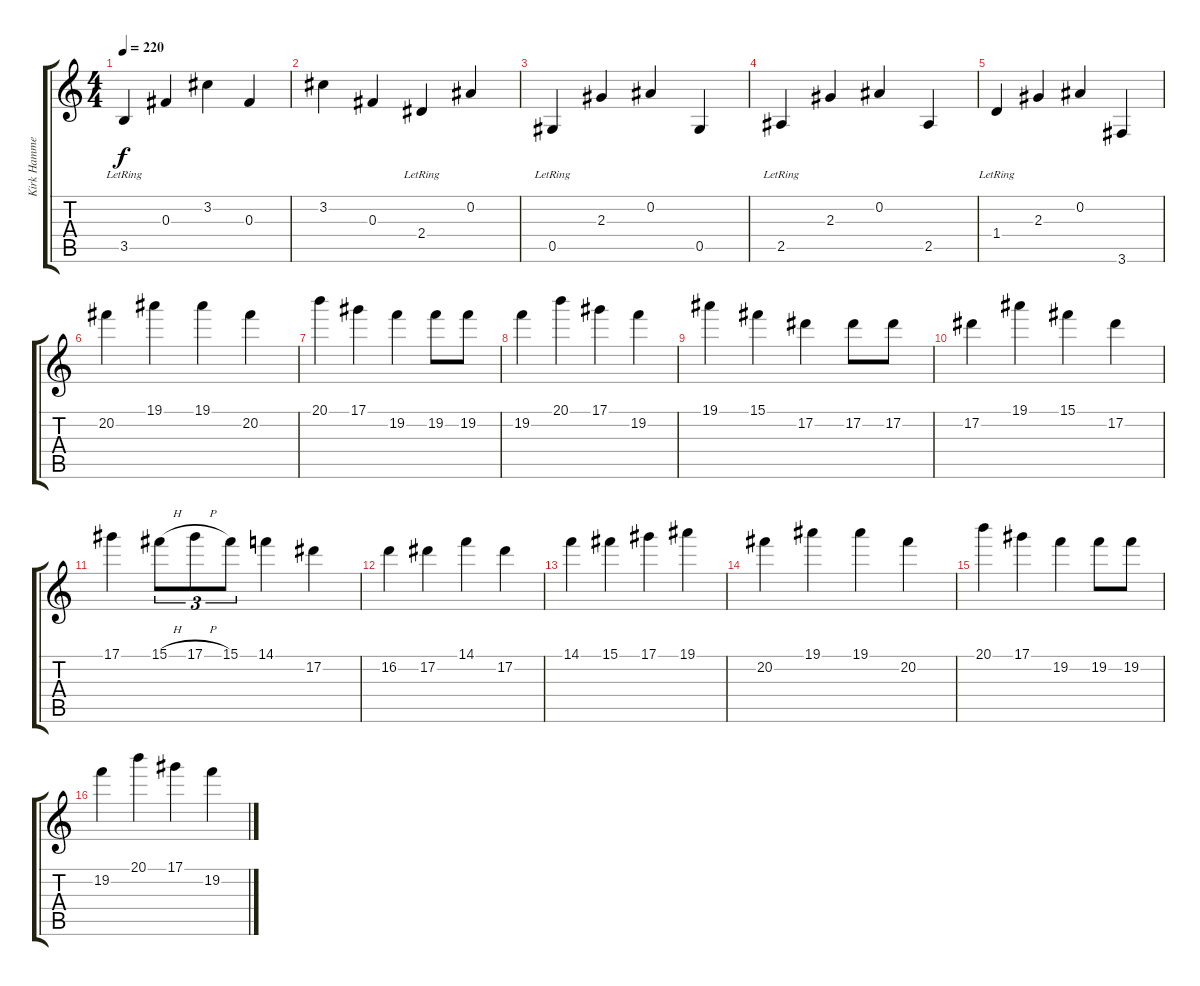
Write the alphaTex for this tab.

\track ("Kirk Hammett (Clean Guitar)" "Kirk Hamme") {instrument electricguitarclean}
\staff {score tabs}
\tuning (Eb4 Bb3 Gb3 Db3 Ab2 Eb2) {hide}
\ts (4 4)
\tempo 220
\clef g2
\ks c
3.5{lr}.4{dy f} 0.3.4 3.2.4 0.3.4 |
3.2.4 0.3.4 2.4{lr}.4 0.2.4 |
0.5{lr}.4 2.3.4 0.2.4 0.5.4 |
2.5{lr}.4 2.3.4 0.2.4 2.5.4 |
1.4{lr}.4 2.3.4 0.2.4 3.6.4 |
20.2.4 19.1.4 19.1.4 20.2.4 |
20.1.4 17.1.4 19.2.4 19.2.8 19.2.8 |
19.2.4 20.1.4 17.1.4 19.2.4 |
19.1.4 15.1.4 17.2.4 17.2.8 17.2.8 |
17.2.4 19.1.4 15.1.4 17.2.4 |
17.1.4 15.1{h}.8{tu (3 2)} 17.1{h}.8{tu (3 2)} 15.1.8{tu (3 2)} 14.1.4 17.2.4 |
16.2.4 17.2.4 14.1.4 17.2.4 |
14.1.4 15.1.4 17.1.4 19.1.4 |
20.2.4 19.1.4 19.1.4 20.2.4 |
20.1.4 17.1.4 19.2.4 19.2.8 19.2.8 |
19.2.4 20.1.4 17.1.4 19.2.4
